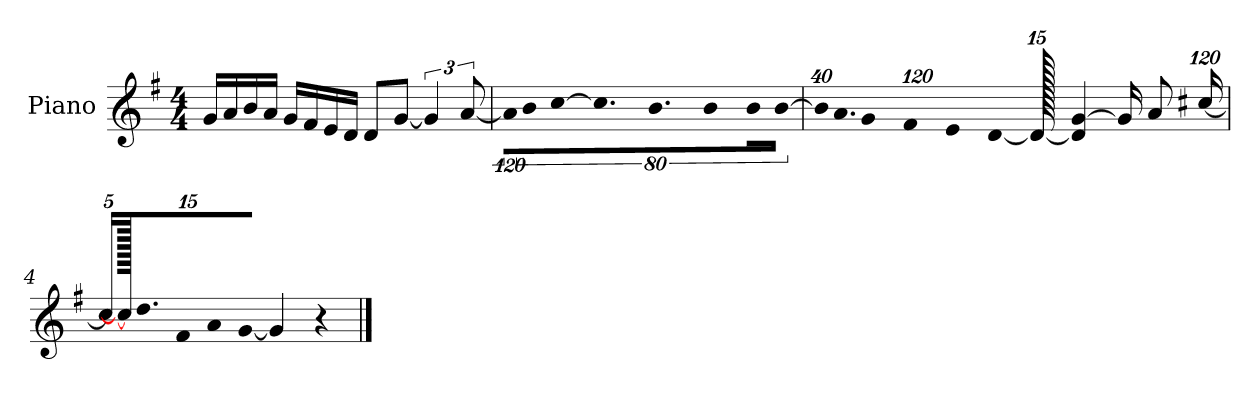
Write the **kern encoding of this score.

**kern
*part1
*staff1
*I"Piano
*I'P-no
*clefG2
*k[f#]
*M4/4
*MM90
=1
16g/LL
16a/
16b/
16a/JJ
16g/LL
16f#/
16e/
16d/JJ
8d/L
[8g/J
6g/]
[12a/
=2
!LO:N:vis=16
1920%107a\KL]
!LO:N:vis=8
640%71b\
!LO:N:vis=16
[1920%107cc\K
9.cc\]
9.b\J
!LO:N:vis=4
1920%427b\
!LO:N:vis=8
640%71b\L
!LO:N:vis=8
[640%71b\J
=3
*Xbrackettup
!LO:N:vis=32
640%23b/KLL]
!LO:N:vis=16.
960%103a/J
!LO:N:vis=8
960%137g/
!LO:N:vis=16
1920%137f#/L
!LO:N:vis=32
640%23e/K
[384%41d/J
1920d/_
4d/] [4g/
16g/KL]
8a/
[1920%119cc#X/Jk
!!LO:LB:g=z
=4
20cc#/KL]
1920cc#/_
10.dd/
10f#/
10a/
[10g/J
4g/]
4r
==
*-
